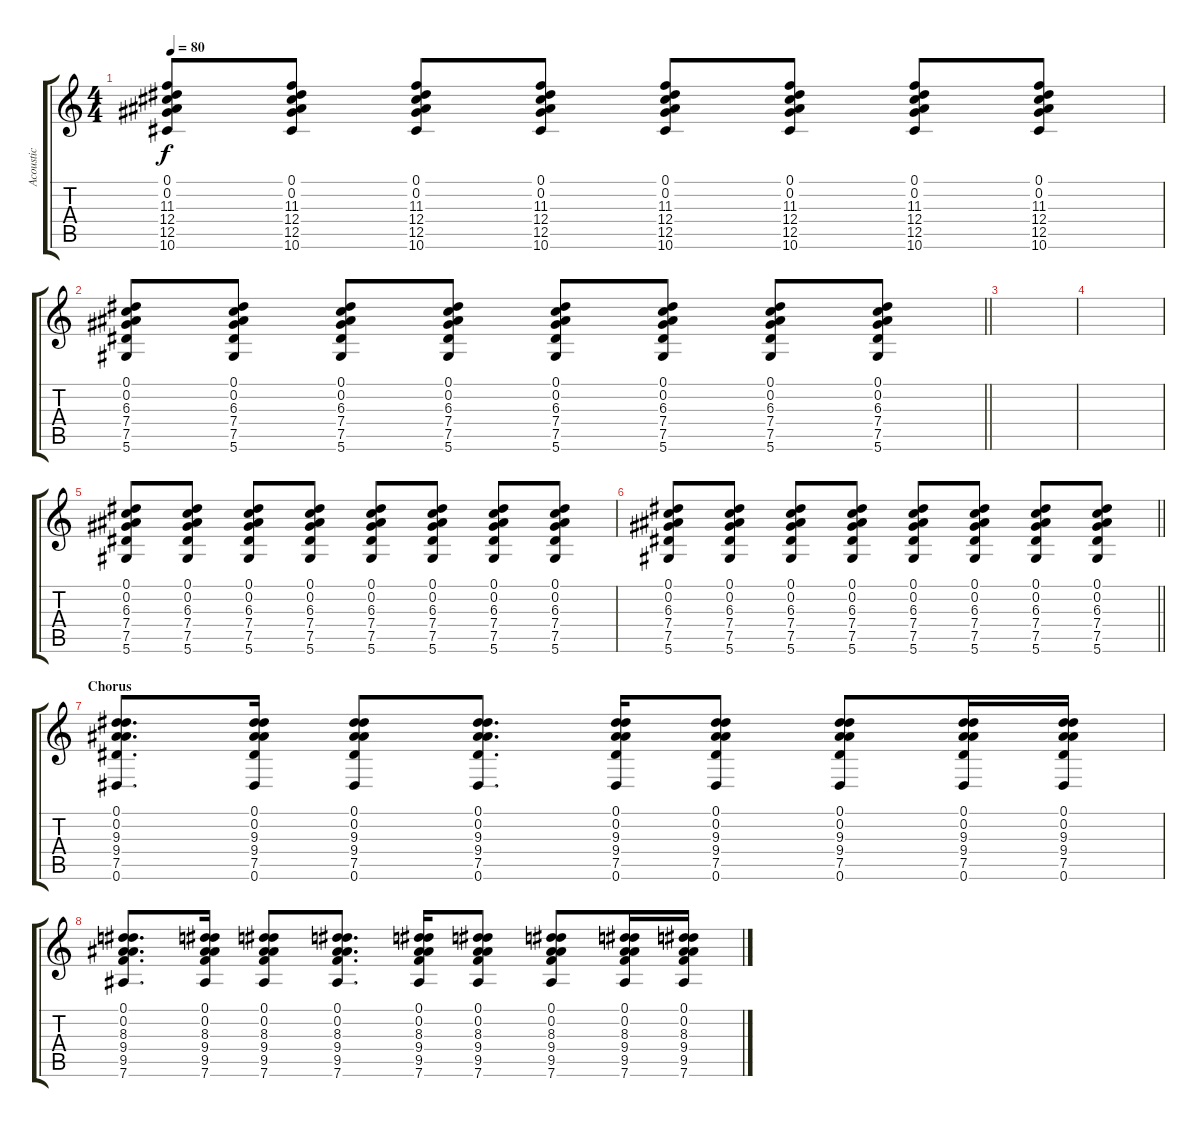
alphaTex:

\track ("Acoustic" "Acoustic") {instrument acousticguitarsteel}
\staff {score tabs}
\tuning (Eb4 Bb3 Gb3 Db3 Ab2 Eb2) {hide}
\ts (4 4)
\tempo 80
\clef g2
\ks c
(0.1 0.2 11.3 12.4 12.5 10.6).8{dy f} (0.1 0.2 11.3 12.4 12.5 10.6).8 (0.1 0.2 11.3 12.4 12.5 10.6).8 (0.1 0.2 11.3 12.4 12.5 10.6).8 (0.1 0.2 11.3 12.4 12.5 10.6).8 (0.1 0.2 11.3 12.4 12.5 10.6).8 (0.1 0.2 11.3 12.4 12.5 10.6).8 (0.1 0.2 11.3 12.4 12.5 10.6).8 |
\barLineRight lightlight
(0.1 0.2 6.3 7.4 7.5 5.6).8 (0.1 0.2 6.3 7.4 7.5 5.6).8 (0.1 0.2 6.3 7.4 7.5 5.6).8 (0.1 0.2 6.3 7.4 7.5 5.6).8 (0.1 0.2 6.3 7.4 7.5 5.6).8 (0.1 0.2 6.3 7.4 7.5 5.6).8 (0.1 0.2 6.3 7.4 7.5 5.6).8 (0.1 0.2 6.3 7.4 7.5 5.6).8 |
|
|
(0.1 0.2 6.3 7.4 7.5 5.6).8 (0.1 0.2 6.3 7.4 7.5 5.6).8 (0.1 0.2 6.3 7.4 7.5 5.6).8 (0.1 0.2 6.3 7.4 7.5 5.6).8 (0.1 0.2 6.3 7.4 7.5 5.6).8 (0.1 0.2 6.3 7.4 7.5 5.6).8 (0.1 0.2 6.3 7.4 7.5 5.6).8 (0.1 0.2 6.3 7.4 7.5 5.6).8 |
\barLineRight lightlight
(0.1 0.2 6.3 7.4 7.5 5.6).8 (0.1 0.2 6.3 7.4 7.5 5.6).8 (0.1 0.2 6.3 7.4 7.5 5.6).8 (0.1 0.2 6.3 7.4 7.5 5.6).8 (0.1 0.2 6.3 7.4 7.5 5.6).8 (0.1 0.2 6.3 7.4 7.5 5.6).8 (0.1 0.2 6.3 7.4 7.5 5.6).8 (0.1 0.2 6.3 7.4 7.5 5.6).8 |
\section ("" "Chorus")
(0.1 0.2 9.3 9.4 7.5 0.6).8{d} (0.1 0.2 9.3 9.4 7.5 0.6).16 (0.1 0.2 9.3 9.4 7.5 0.6).8 (0.1 0.2 9.3 9.4 7.5 0.6).8{d} (0.1 0.2 9.3 9.4 7.5 0.6).16 (0.1 0.2 9.3 9.4 7.5 0.6).8 (0.1 0.2 9.3 9.4 7.5 0.6).8 (0.1 0.2 9.3 9.4 7.5 0.6).16 (0.1 0.2 9.3 9.4 7.5 0.6).16 |
(0.1 0.2 8.3 9.4 9.5 7.6).8{d} (0.1 0.2 8.3 9.4 9.5 7.6).16 (0.1 0.2 8.3 9.4 9.5 7.6).8 (0.1 0.2 8.3 9.4 9.5 7.6).8{d} (0.1 0.2 8.3 9.4 9.5 7.6).16 (0.1 0.2 8.3 9.4 9.5 7.6).8 (0.1 0.2 8.3 9.4 9.5 7.6).8 (0.1 0.2 8.3 9.4 9.5 7.6).16 (0.1 0.2 8.3 9.4 9.5 7.6).16
